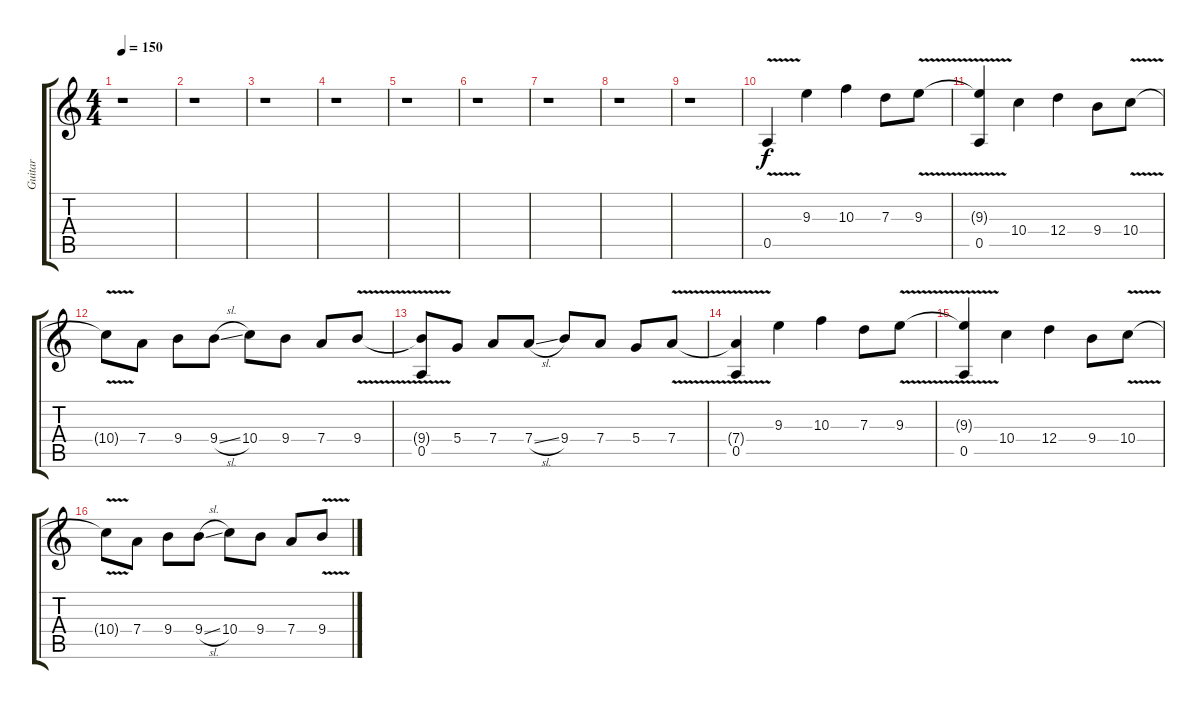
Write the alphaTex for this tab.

\track ("Guitar" "Guitar") {instrument distortionguitar}
\staff {score tabs}
\tuning (E4 B3 G3 D3 A2 E2) {hide}
\ts (4 4)
\tempo 150
\clef g2
\ks c
r.1{dy f} |
r.1 |
r.1 |
r.1 |
r.1 |
r.1 |
r.1 |
r.1 |
r.1 |
0.5{v}.4 9.3.4 10.3.4 7.3.8 9.3{v}.8 |
(9.3{t} 0.5{v}).4 10.4.4 12.4.4 9.4.8 10.4{v}.8 |
10.4{t}.8 7.4.8 9.4.8 9.4{sl}.8 10.4.8 9.4.8 7.4.8 9.4{v}.8 |
(9.4{t} 0.5{v}).8 5.4.8 7.4.8 7.4{sl}.8 9.4.8 7.4.8 5.4.8 7.4{v}.8 |
(7.4{t} 0.5{v}).4 9.3.4 10.3.4 7.3.8 9.3{v}.8 |
(9.3{t} 0.5{v}).4 10.4.4 12.4.4 9.4.8 10.4{v}.8 |
10.4{t}.8 7.4.8 9.4.8 9.4{sl}.8 10.4.8 9.4.8 7.4.8 9.4{v}.8
